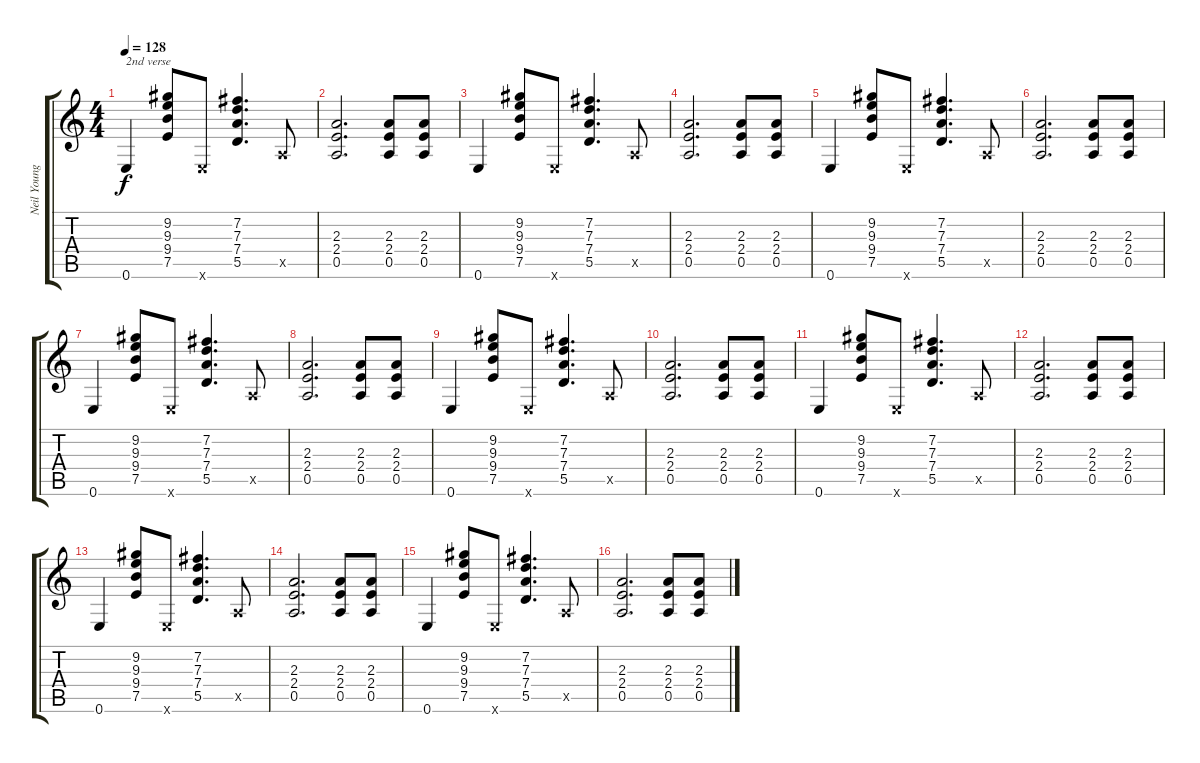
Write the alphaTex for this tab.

\track ("Neil Young Gtr 1 Rhythm" "Neil Young") {instrument overdrivenguitar}
\staff {score tabs}
\tuning (E4 B3 G3 D3 A2 E2) {hide}
\ts (4 4)
\tempo 128
\clef g2
\ks c
0.6.4{txt "2nd verse" dy f} (9.2 9.3 9.4 7.5).8 0.6{x}.8 (7.2 7.3 7.4 5.5).4{d} 0.5{x}.8 |
(2.3 2.4 0.5).2{d} (2.3 2.4 0.5).8 (2.3 2.4 0.5).8 |
0.6.4 (9.2 9.3 9.4 7.5).8 0.6{x}.8 (7.2 7.3 7.4 5.5).4{d} 0.5{x}.8 |
(2.3 2.4 0.5).2{d} (2.3 2.4 0.5).8 (2.3 2.4 0.5).8 |
0.6.4 (9.2 9.3 9.4 7.5).8 0.6{x}.8 (7.2 7.3 7.4 5.5).4{d} 0.5{x}.8 |
(2.3 2.4 0.5).2{d} (2.3 2.4 0.5).8 (2.3 2.4 0.5).8 |
0.6.4 (9.2 9.3 9.4 7.5).8 0.6{x}.8 (7.2 7.3 7.4 5.5).4{d} 0.5{x}.8 |
(2.3 2.4 0.5).2{d} (2.3 2.4 0.5).8 (2.3 2.4 0.5).8 |
0.6.4 (9.2 9.3 9.4 7.5).8 0.6{x}.8 (7.2 7.3 7.4 5.5).4{d} 0.5{x}.8 |
(2.3 2.4 0.5).2{d} (2.3 2.4 0.5).8 (2.3 2.4 0.5).8 |
0.6.4 (9.2 9.3 9.4 7.5).8 0.6{x}.8 (7.2 7.3 7.4 5.5).4{d} 0.5{x}.8 |
(2.3 2.4 0.5).2{d} (2.3 2.4 0.5).8 (2.3 2.4 0.5).8 |
0.6.4 (9.2 9.3 9.4 7.5).8 0.6{x}.8 (7.2 7.3 7.4 5.5).4{d} 0.5{x}.8 |
(2.3 2.4 0.5).2{d} (2.3 2.4 0.5).8 (2.3 2.4 0.5).8 |
0.6.4 (9.2 9.3 9.4 7.5).8 0.6{x}.8 (7.2 7.3 7.4 5.5).4{d} 0.5{x}.8 |
(2.3 2.4 0.5).2{d} (2.3 2.4 0.5).8 (2.3 2.4 0.5).8
